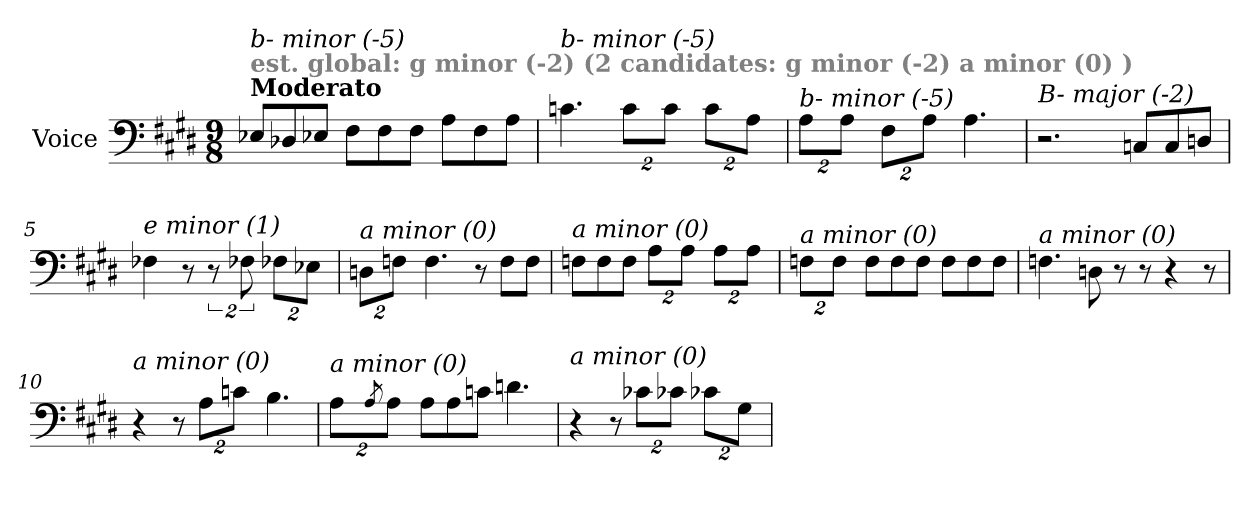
**kern
*part1
*staff1
*I"Voice
*clefF4
*k[f#c#g#d#]
*E:
*M9/8
=1
!LO:TX:a:B:t=Moderato
!LO:TX:a:B:color=#808080:t=est. global&colon; g minor (-2) (2 candidates&colon; g minor (-2) a minor (0) )
!LO:TX:i:t=b- minor (-5)
8E-Xi/L
8D-Xi/
8E-Xi/J
8F#\L
8F#\
8F#\J
8A\L
8F#\
8A\J
=2
!LO:TX:i:t=b- minor (-5)
4.cn\
16%3c\L
16%3c\J
16%3c\L
16%3A\J
=3
!LO:TX:i:t=b- minor (-5)
16%3A\L
16%3A\J
16%3F#\L
16%3A\J
4.A\
=4
!LO:TX:i:t=B- major (-2)
2.r
8Cn/L
8C/
8Dn/J
!!LO:LB:g=z
=5
!LO:TX:i:t=e minor (1)
4F-Xi\
8r
16%3r
16%3F-Xi\
16%3F-Xi\L
16%3E-Xi\J
=6
!LO:TX:i:t=a minor (0)
16%3Dn\L
16%3Fn\J
4.F\
8r
8F\L
8F\J
=7
!LO:TX:i:t=a minor (0)
8Fn\L
8F\
8F\J
16%3A\L
16%3A\J
16%3A\L
16%3A\J
=8
!LO:TX:i:t=a minor (0)
16%3Fn\L
16%3F\J
8F\L
8F\
8F\J
8F\L
8F\
8F\J
!!LO:LB:g=z
=9
!LO:TX:i:t=a minor (0)
4.Fn\
8Dn\
8r
8r
4r
8r
=10
!LO:TX:i:t=a minor (0)
4r
8r
16%3A\L
16%3cn\J
4.B\
=11
!LO:TX:i:t=a minor (0)
16%3A\L
8qA/
16%3A\J
8A\L
8A\
8cn\J
4.dn\
=12
!LO:TX:i:t=a minor (0)
4r
8r
16%3c-Xi\L
16%3c-Xi\J
16%3c-Xi\L
16%3G#\J
=
*-
